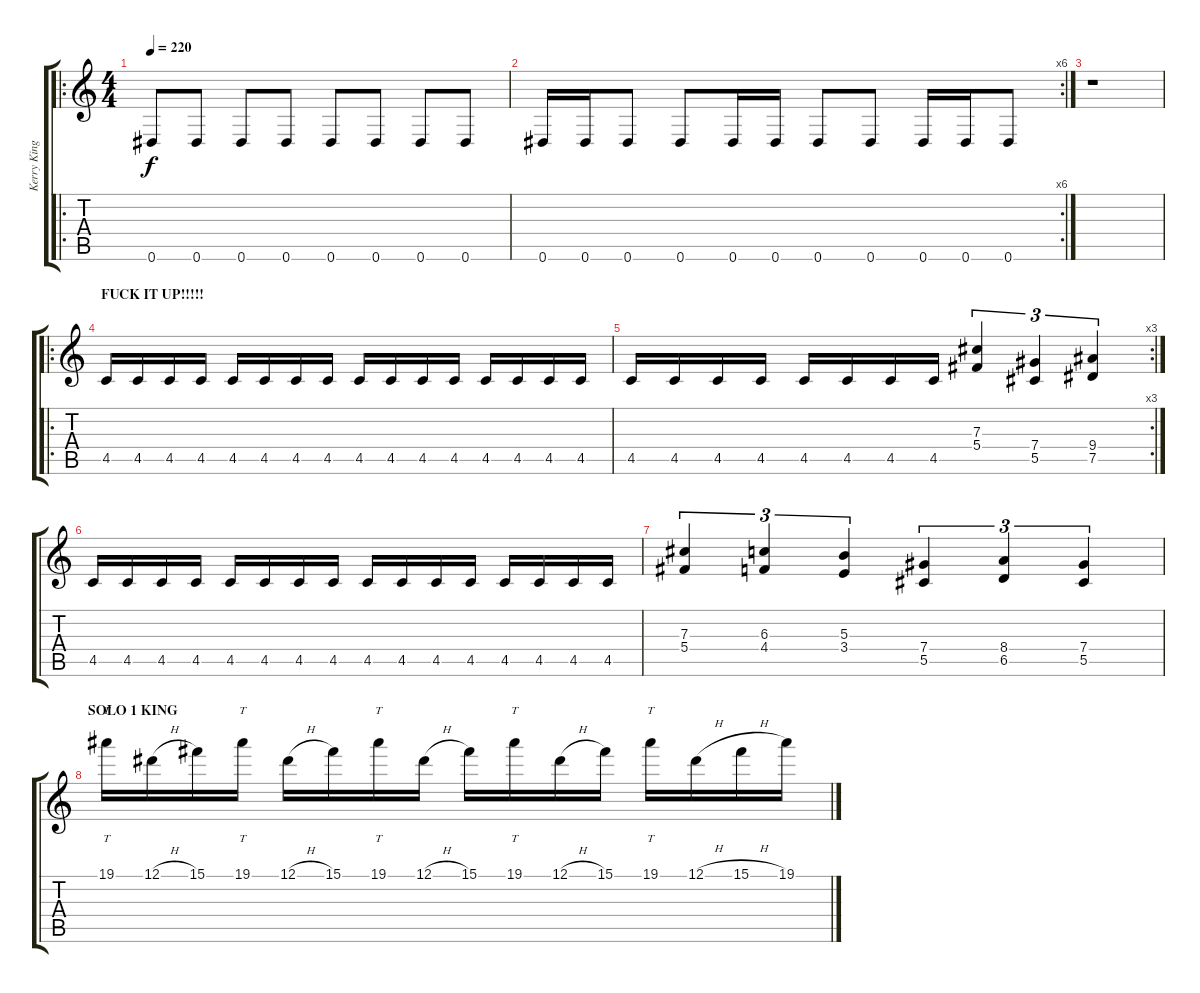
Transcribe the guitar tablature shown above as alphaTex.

\track ("Kerry King" "Kerry King") {instrument distortionguitar}
\staff {score tabs}
\tuning (Eb4 Bb3 Gb3 Db3 Ab2 Eb2) {hide}
\ro
\ts (4 4)
\tempo 220
\clef g2
\ks c
0.6.8{dy f} 0.6.8 0.6.8 0.6.8 0.6.8 0.6.8 0.6.8 0.6.8 |
\rc 6
0.6.16 0.6.16 0.6.8 0.6.8 0.6.16 0.6.16 0.6.8 0.6.8 0.6.16 0.6.16 0.6.8 |
r.1 |
\ro
\section ("" "FUCK IT UP!!!!!")
4.5.16 4.5.16 4.5.16 4.5.16 4.5.16 4.5.16 4.5.16 4.5.16 4.5.16 4.5.16 4.5.16 4.5.16 4.5.16 4.5.16 4.5.16 4.5.16 |
\rc 3
4.5.16 4.5.16 4.5.16 4.5.16 4.5.16 4.5.16 4.5.16 4.5.16 (7.3 5.4).4{tu (3 2)} (7.4 5.5).4{tu (3 2)} (9.4 7.5).4{tu (3 2)} |
4.5.16 4.5.16 4.5.16 4.5.16 4.5.16 4.5.16 4.5.16 4.5.16 4.5.16 4.5.16 4.5.16 4.5.16 4.5.16 4.5.16 4.5.16 4.5.16 |
(7.3 5.4).4{tu (3 2)} (6.3 4.4).4{tu (3 2)} (5.3 3.4).4{tu (3 2)} (7.4 5.5).4{tu (3 2)} (8.4 6.5).4{tu (3 2)} (7.4 5.5).4{tu (3 2)} |
\section ("" "SOLO 1 KING")
19.1.16{tt} 12.1{h}.16 15.1.16 19.1.16{tt} 12.1{h}.16 15.1.16 19.1.16{tt} 12.1{h}.16 15.1.16 19.1.16{tt} 12.1{h}.16 15.1.16 19.1.16{tt} 12.1{h}.16 15.1{h}.16 19.1.16
